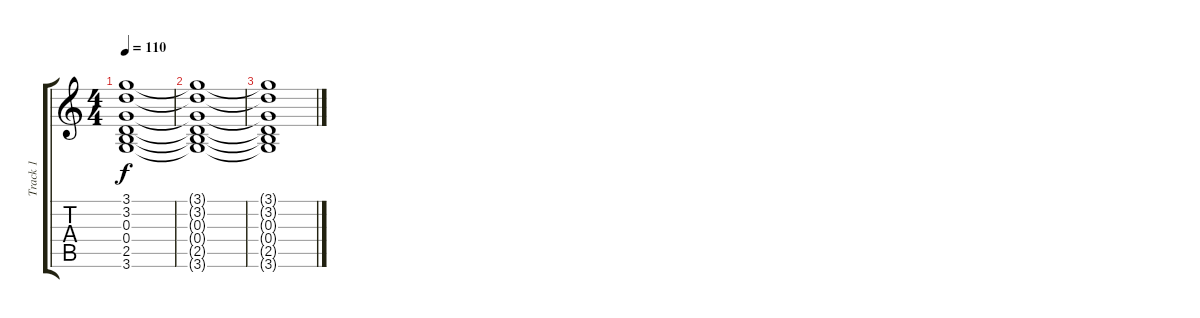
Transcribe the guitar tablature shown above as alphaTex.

\track ("Track 1" "Track 1") {instrument overdrivenguitar}
\staff {score tabs}
\tuning (E4 B3 G3 D3 A2 E2) {hide}
\ts (4 4)
\tempo 110
\clef g2
\ks c
(3.1{t} 3.2{t} 0.3{t} 0.4{t} 2.5{t} 3.6{t}).1{dy f} |
(3.1{t} 3.2{t} 0.3{t} 0.4{t} 2.5{t} 3.6{t}).1 |
(3.1{t} 3.2{t} 0.3{t} 0.4{t} 2.5{t} 3.6{t}).1
